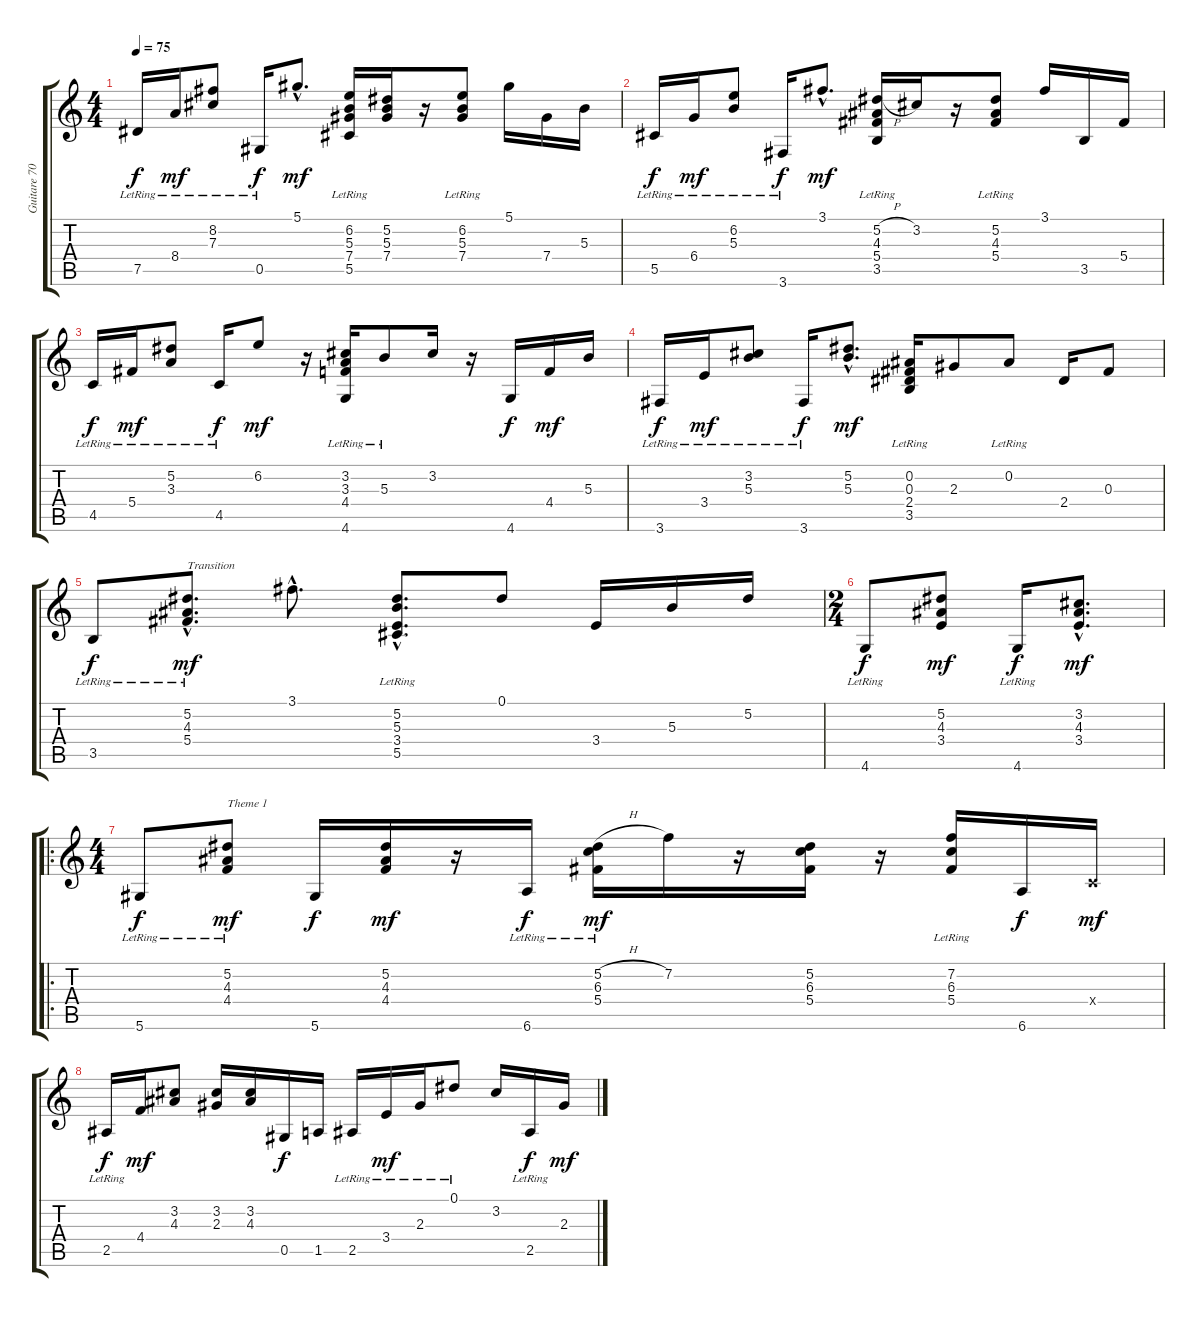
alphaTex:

\track ("Guitare 70's & Jan 2000" "Guitare 70") {instrument acousticguitarnylon}
\staff {score tabs}
\tuning (Eb4 Bb3 Gb3 Db3 Ab2 Eb2) {hide}
\ts (4 4)
\tempo 75
\clef g2
\ks c
7.5{lr}.16{dy f} 8.4{lr}.16{dy mf} (8.2{lr} 7.3{lr}).8 0.5{lr}.16{dy f} 5.1{hac}.8{d dy mf} (6.2 5.3 7.4 5.5{lr}).16 (5.2 5.3 7.4).16 r.16 (6.2{lr} 5.3{lr} 7.4{lr}).8 5.1.16 7.4.16 5.3.16 |
5.5{lr}.16{dy f} 6.4{lr}.16{dy mf} (6.2{lr} 5.3{lr}).8 3.6{lr}.16{dy f} 3.1{hac}.8{d dy mf} (5.2{h} 4.3 5.4 3.5{lr}).16 3.2.16 r.16 (5.2{lr} 4.3{lr} 5.4{lr}).8 3.1.16 3.5.16 5.4.16 |
4.5{lr}.16{dy f} 5.4{lr}.16{dy mf} (5.2{lr} 3.3{lr}).8 4.5{lr}.16{dy f} 6.2.8{dy mf} r.16 (3.2 3.3 4.4{lr} 4.6{lr}).16 5.3{lr}.8 3.2.16 r.16 4.6.16{dy f} 4.4.16{dy mf} 5.3.16 |
3.6{lr}.16{dy f} 3.4{lr}.16{dy mf} (3.2{lr} 5.3{lr}).8 3.6{lr}.16{dy f} (5.2{hac} 5.3{hac}).8{d dy mf} (0.2{lr} 0.3{lr} 2.4{lr} 3.5{lr}).16 2.3.8 0.2{lr}.8 2.4.16 0.3.8 |
3.5{lr}.8{dy f} (5.2{hac lr} 4.3{hac lr} 5.4{hac lr}).8{d txt "Transition" dy mf} 3.1{hac}.8{d} (5.2{hac lr} 5.3{hac lr} 3.4{hac lr} 5.5{hac lr}).8{d} 0.1.8 3.4.16 5.3.16 5.2.16 |
\ts (2 4)
4.6{lr}.8{dy f} (5.2 4.3 3.4).8{dy mf} 4.6{lr}.16{dy f} (3.2{hac} 4.3{hac} 3.4{hac}).8{d dy mf} |
\ro
\ts (4 4)
5.6{lr}.8{dy f} (5.2{lr} 4.3{lr} 4.4{lr}).8{txt "Theme 1" dy mf} 5.6.16{dy f} (5.2 4.3 4.4).16{dy mf} r.16 6.6{lr}.16{dy f} (5.2{h} 6.3{lr} 5.4{lr}).16{dy mf} 7.2.16 r.16 (5.2 6.3 5.4).16 r.16 (7.2{lr} 6.3{lr} 5.4{lr}).16 6.6.16{dy f} -1.4{x}.16{dy mf} |
2.5{lr}.16{dy f} 4.4.16{dy mf} (3.2 4.3).8 (3.2 2.3).16 (3.2 4.3).16 0.5.16{dy f} 1.5.16 2.5{lr}.16 3.4{lr}.16{dy mf} 2.3{lr}.16 0.1{lr}.8 3.2.16 2.5{lr}.16{dy f} 2.3.16{dy mf}
